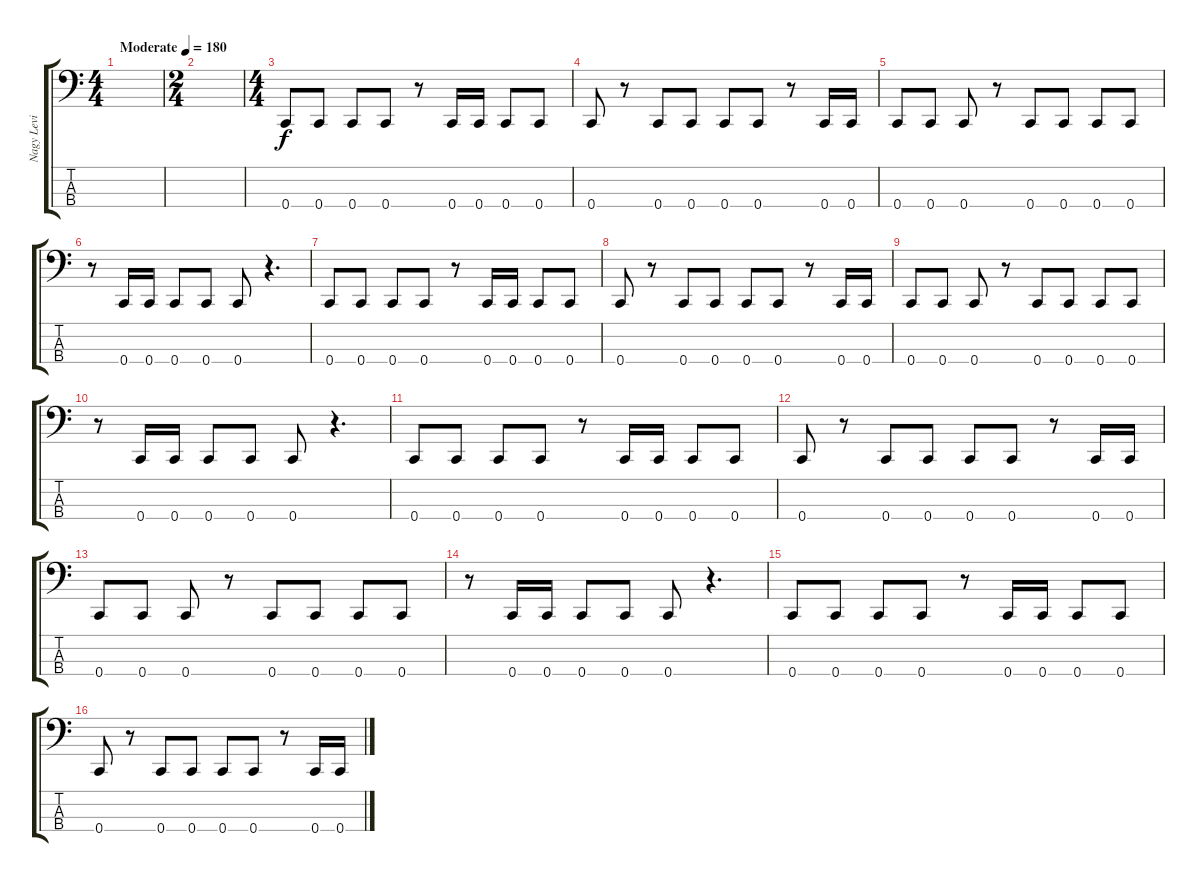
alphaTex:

\track ("Nagy Levi" "Nagy Levi") {instrument electricbassfinger}
\staff {score tabs}
\tuning (F2 C2 G1 C1) {hide}
\ts (4 4)
\tempo (180 "Moderate")
\clef f4
\ks c
|
\ts (2 4)
|
\ts (4 4)
0.4.8 0.4.8 0.4.8 0.4.8 r.8 0.4.16 0.4.16 0.4.8 0.4.8 |
0.4.8 r.8 0.4.8 0.4.8 0.4.8 0.4.8 r.8 0.4.16 0.4.16 |
0.4.8 0.4.8 0.4.8 r.8 0.4.8 0.4.8 0.4.8 0.4.8 |
r.8 0.4.16 0.4.16 0.4.8 0.4.8 0.4.8 r.4{d} |
0.4.8 0.4.8 0.4.8 0.4.8 r.8 0.4.16 0.4.16 0.4.8 0.4.8 |
0.4.8 r.8 0.4.8 0.4.8 0.4.8 0.4.8 r.8 0.4.16 0.4.16 |
0.4.8 0.4.8 0.4.8 r.8 0.4.8 0.4.8 0.4.8 0.4.8 |
r.8 0.4.16 0.4.16 0.4.8 0.4.8 0.4.8 r.4{d} |
0.4.8 0.4.8 0.4.8 0.4.8 r.8 0.4.16 0.4.16 0.4.8 0.4.8 |
0.4.8 r.8 0.4.8 0.4.8 0.4.8 0.4.8 r.8 0.4.16 0.4.16 |
0.4.8 0.4.8 0.4.8 r.8 0.4.8 0.4.8 0.4.8 0.4.8 |
r.8 0.4.16 0.4.16 0.4.8 0.4.8 0.4.8 r.4{d} |
0.4.8 0.4.8 0.4.8 0.4.8 r.8 0.4.16 0.4.16 0.4.8 0.4.8 |
0.4.8 r.8 0.4.8 0.4.8 0.4.8 0.4.8 r.8 0.4.16 0.4.16
